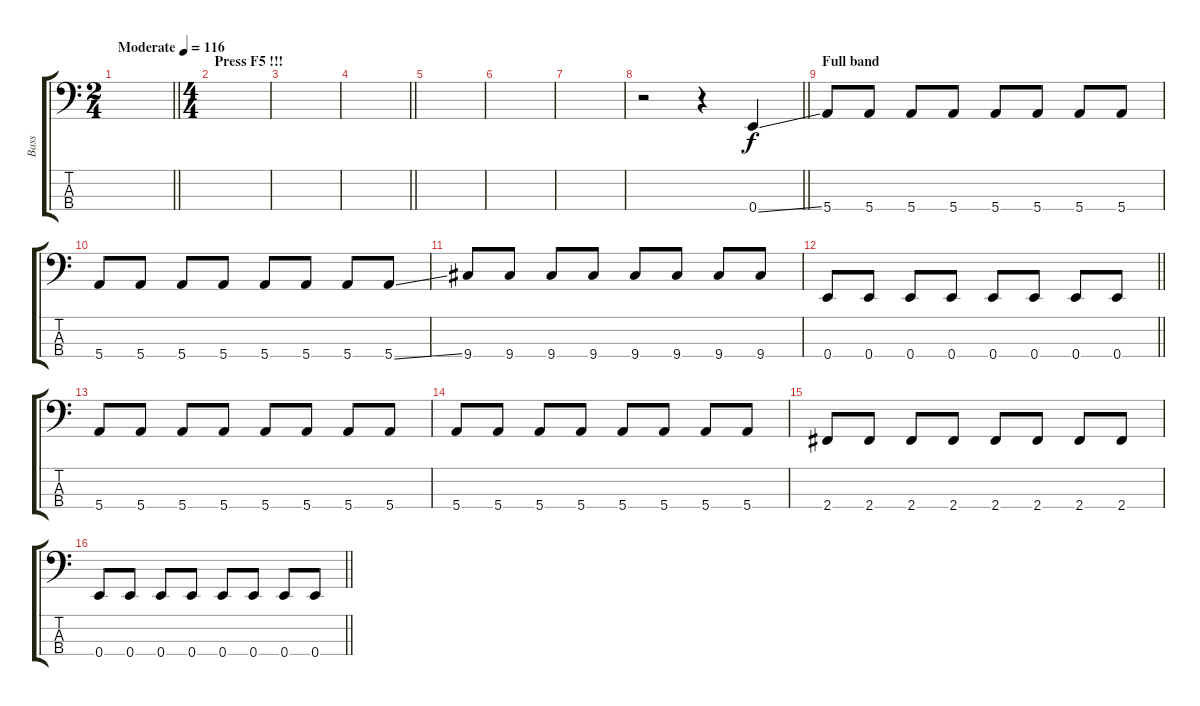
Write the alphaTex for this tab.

\track ("Bass" "Bass") {instrument electricbasspick}
\staff {score tabs}
\tuning (G2 D2 A1 E1) {hide}
\ts (2 4)
\section ("" "")
\tempo (116 "Moderate")
\clef f4
\barLineRight lightlight
\ks c
|
\ts (4 4)
\section ("" "Press F5 !!!")
|
|
\barLineRight lightlight
|
|
|
|
\barLineRight lightlight
r.2 r.4 0.4{ss}.4 |
\section ("" "Full band")
5.4.8 5.4.8 5.4.8 5.4.8 5.4.8 5.4.8 5.4.8 5.4.8 |
5.4.8 5.4.8 5.4.8 5.4.8 5.4.8 5.4.8 5.4.8 5.4{ss}.8 |
9.4.8 9.4.8 9.4.8 9.4.8 9.4.8 9.4.8 9.4.8 9.4.8 |
\barLineRight lightlight
0.4.8 0.4.8 0.4.8 0.4.8 0.4.8 0.4.8 0.4.8 0.4.8 |
5.4.8 5.4.8 5.4.8 5.4.8 5.4.8 5.4.8 5.4.8 5.4.8 |
5.4.8 5.4.8 5.4.8 5.4.8 5.4.8 5.4.8 5.4.8 5.4.8 |
2.4.8 2.4.8 2.4.8 2.4.8 2.4.8 2.4.8 2.4.8 2.4.8 |
\barLineRight lightlight
0.4.8 0.4.8 0.4.8 0.4.8 0.4.8 0.4.8 0.4.8 0.4.8
